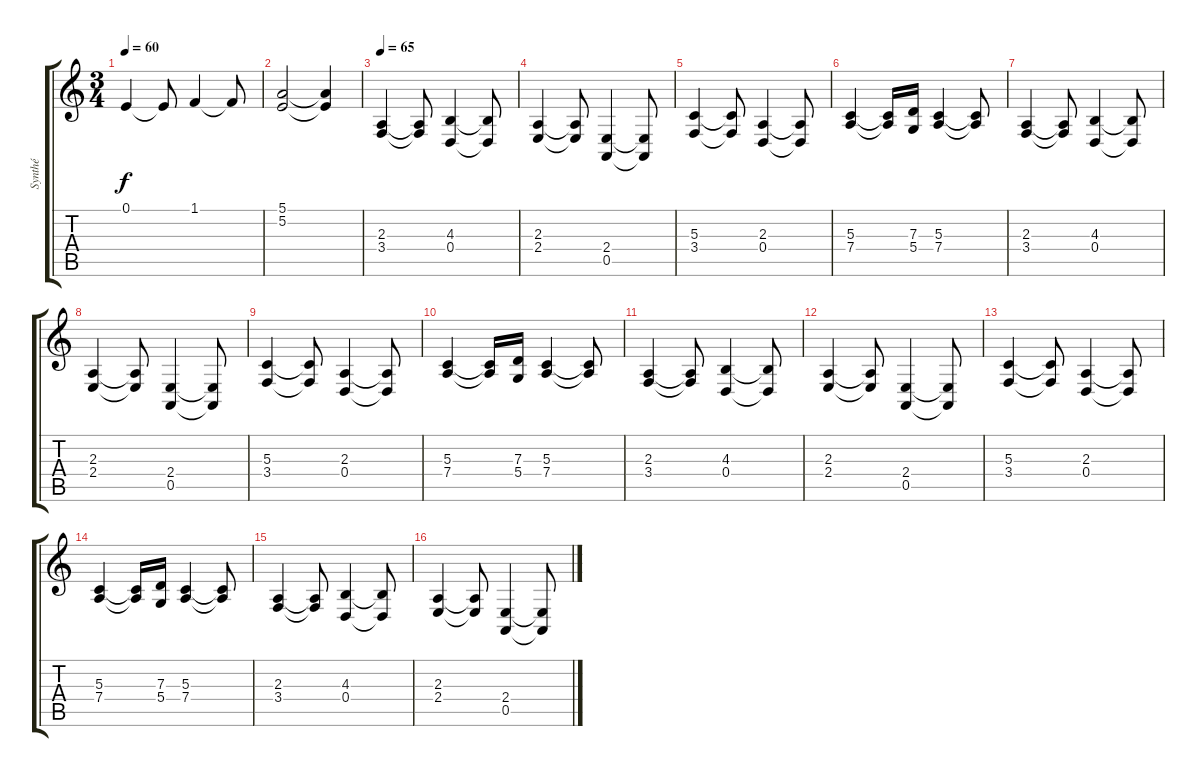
\track ("Synthé" "Synthé") {instrument stringensemble1}
\staff {score tabs}
\tuning (E4 B3 G3 D3 A2 E2) {hide}
\ts (3 4)
\tempo 60
\clef g2
\ks c
0.1.4{dy f} 0.1{t}.8 1.1.4 1.1{t}.8 |
(5.1 5.2).2 (5.1{t} 5.2{t}).4 |
\tempo 65
(2.3 3.4).4 (2.3{t} 3.4{t}).8 (4.3 0.4).4 (4.3{t} 0.4{t}).8 |
(2.3 2.4).4 (2.3{t} 2.4{t}).8 (2.4 0.5).4 (2.4{t} 0.5{t}).8 |
(5.3 3.4).4 (5.3{t} 3.4{t}).8 (2.3 0.4).4 (2.3{t} 0.4{t}).8 |
(5.3 7.4).4 (5.3{t} 7.4{t}).16 (7.3 5.4).16 (5.3 7.4).4 (5.3{t} 7.4{t}).8 |
(2.3 3.4).4 (2.3{t} 3.4{t}).8 (4.3 0.4).4 (4.3{t} 0.4{t}).8 |
(2.3 2.4).4 (2.3{t} 2.4{t}).8 (2.4 0.5).4 (2.4{t} 0.5{t}).8 |
(5.3 3.4).4 (5.3{t} 3.4{t}).8 (2.3 0.4).4 (2.3{t} 0.4{t}).8 |
(5.3 7.4).4 (5.3{t} 7.4{t}).16 (7.3 5.4).16 (5.3 7.4).4 (5.3{t} 7.4{t}).8 |
(2.3 3.4).4 (2.3{t} 3.4{t}).8 (4.3 0.4).4 (4.3{t} 0.4{t}).8 |
(2.3 2.4).4 (2.3{t} 2.4{t}).8 (2.4 0.5).4 (2.4{t} 0.5{t}).8 |
(5.3 3.4).4 (5.3{t} 3.4{t}).8 (2.3 0.4).4 (2.3{t} 0.4{t}).8 |
(5.3 7.4).4 (5.3{t} 7.4{t}).16 (7.3 5.4).16 (5.3 7.4).4 (5.3{t} 7.4{t}).8 |
(2.3 3.4).4 (2.3{t} 3.4{t}).8 (4.3 0.4).4 (4.3{t} 0.4{t}).8 |
(2.3 2.4).4 (2.3{t} 2.4{t}).8 (2.4 0.5).4 (2.4{t} 0.5{t}).8
